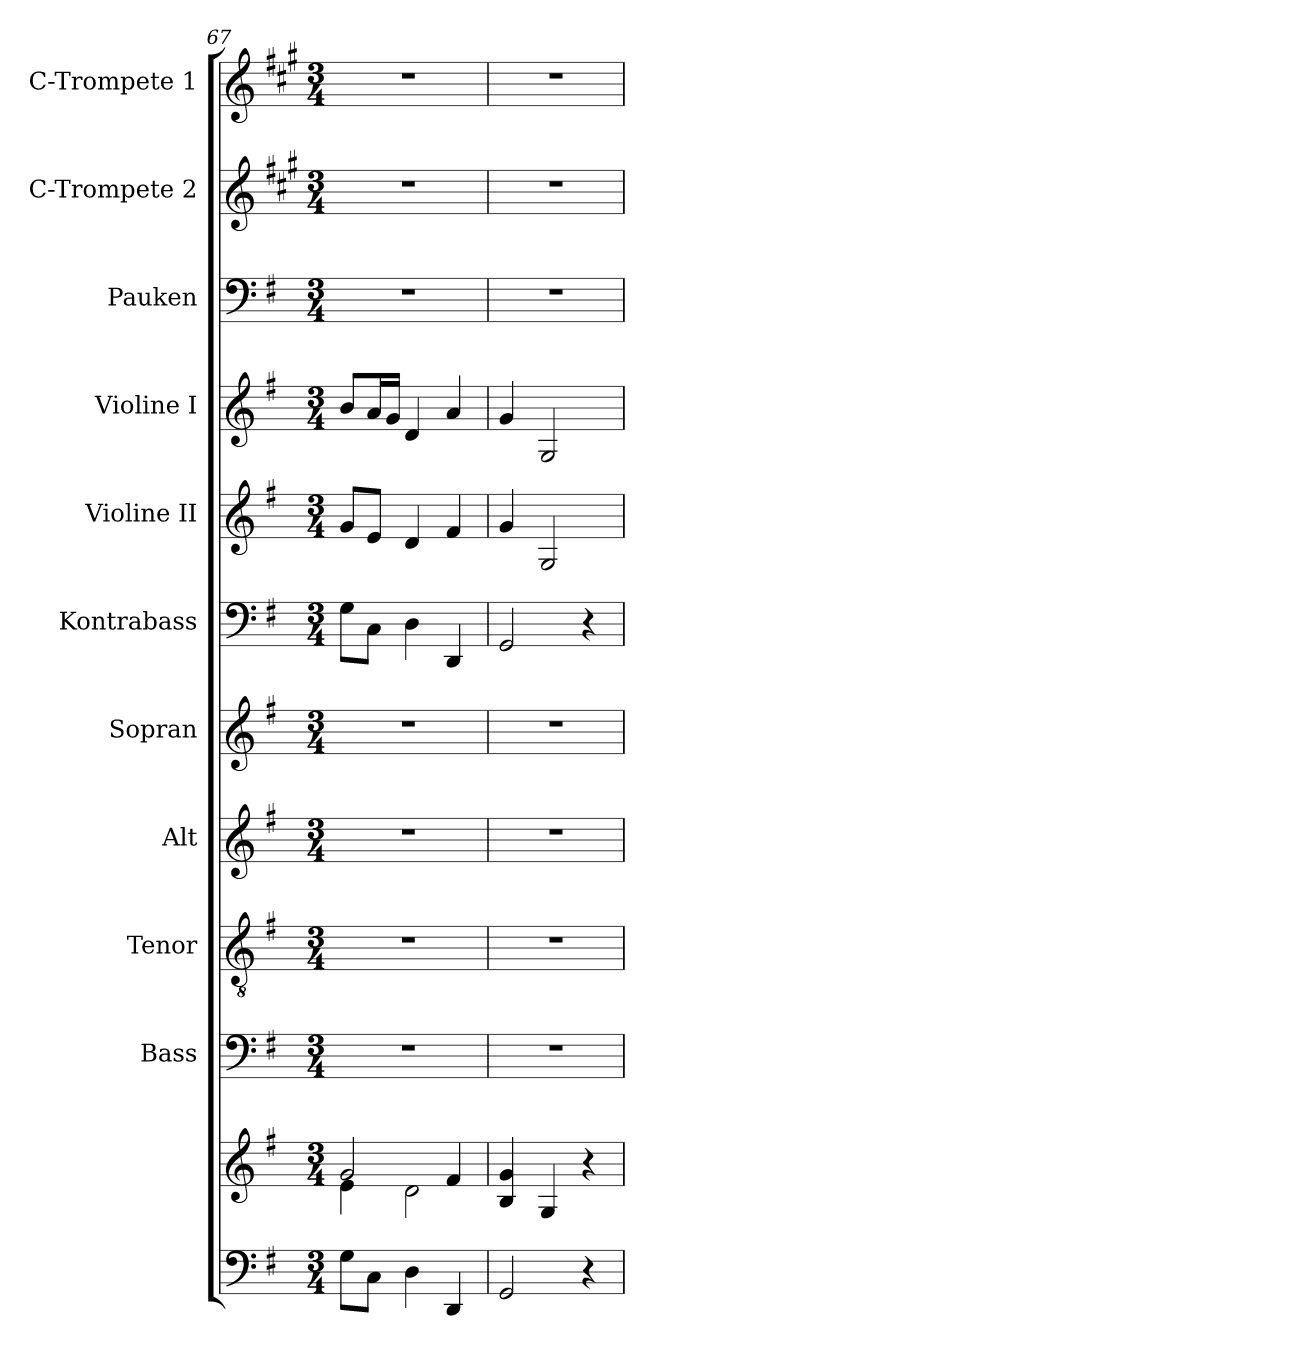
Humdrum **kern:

**kern	**kern	**kern	**kern	**kern	**kern	**kern	**kern	**kern	**kern	**kern	**kern
*part11	*part11	*part10	*part9	*part8	*part7	*part6	*part5	*part4	*part3	*part2	*part1
*staff12	*staff11	*staff10	*staff9	*staff8	*staff7	*staff6	*staff5	*staff4	*staff3	*staff2	*staff1
*	*	*I"Bass	*I"Tenor	*I"Alt	*I"Sopran	*I"Kontrabass	*I"Violine II	*I"Violine I	*I"Pauken	*I"C-Trompete 2	*I"C-Trompete 1
*	*	*I'B.	*I'T.	*I'A.	*I'S.	*I'Kb.	*I'Vl. II	*I'Vl. I	*I'Pk.	*I'C Trp. 2	*I'C Trp. 1
*clefF4	*clefG2	*clefF4	*clefGv2	*clefG2	*clefG2	*clefF4	*clefG2	*clefG2	*clefF4	*clefG2	*clefG2
*	*	*	*	*	*	*ITrd7c12	*	*	*	*ITrd1c2	*ITrd1c2
*k[f#]	*k[f#]	*k[f#]	*k[f#]	*k[f#]	*k[f#]	*k[f#]	*k[f#]	*k[f#]	*k[f#]	*k[f#]	*k[f#]
*G:	*G:	*G:	*G:	*G:	*G:	*G:	*G:	*G:	*G:	*G:	*G:
*M3/4	*M3/4	*M3/4	*M3/4	*M3/4	*M3/4	*M3/4	*M3/4	*M3/4	*M3/4	*M3/4	*M3/4
=67	=67	=67	=67	=67	=67	=67	=67	=67	=67	=67	=67
*	*^	*	*	*	*	*	*	*	*	*	*
8G\L	2g/	4e\	2.r	2.r	2.r	2.r	8GG\L	8g/L	8b/L	2.r	2.r	2.r
8C\J	.	.	.	.	.	.	8CC\J	8e/J	16a/L	.	.	.
.	.	.	.	.	.	.	.	.	16g/JJ	.	.	.
4D\	.	2d\	.	.	.	.	4DD\	4d/	4d/	.	.	.
4DD/	4f#/	.	.	.	.	.	4DDD/	4f#/	4a/	.	.	.
*	*v	*v	*	*	*	*	*	*	*	*	*	*
=68	=68	=68	=68	=68	=68	=68	=68	=68	=68	=68	=68
2GG/	4B/ 4g/	2.r	2.r	2.r	2.r	2GGG/	4g/	4g/	2.r	2.r	2.r
.	4G/	.	.	.	.	.	2G/	2G/	.	.	.
4r	4r	.	.	.	.	4r	.	.	.	.	.
=	=	=	=	=	=	=	=	=	=	=	=
*-	*-	*-	*-	*-	*-	*-	*-	*-	*-	*-	*-
